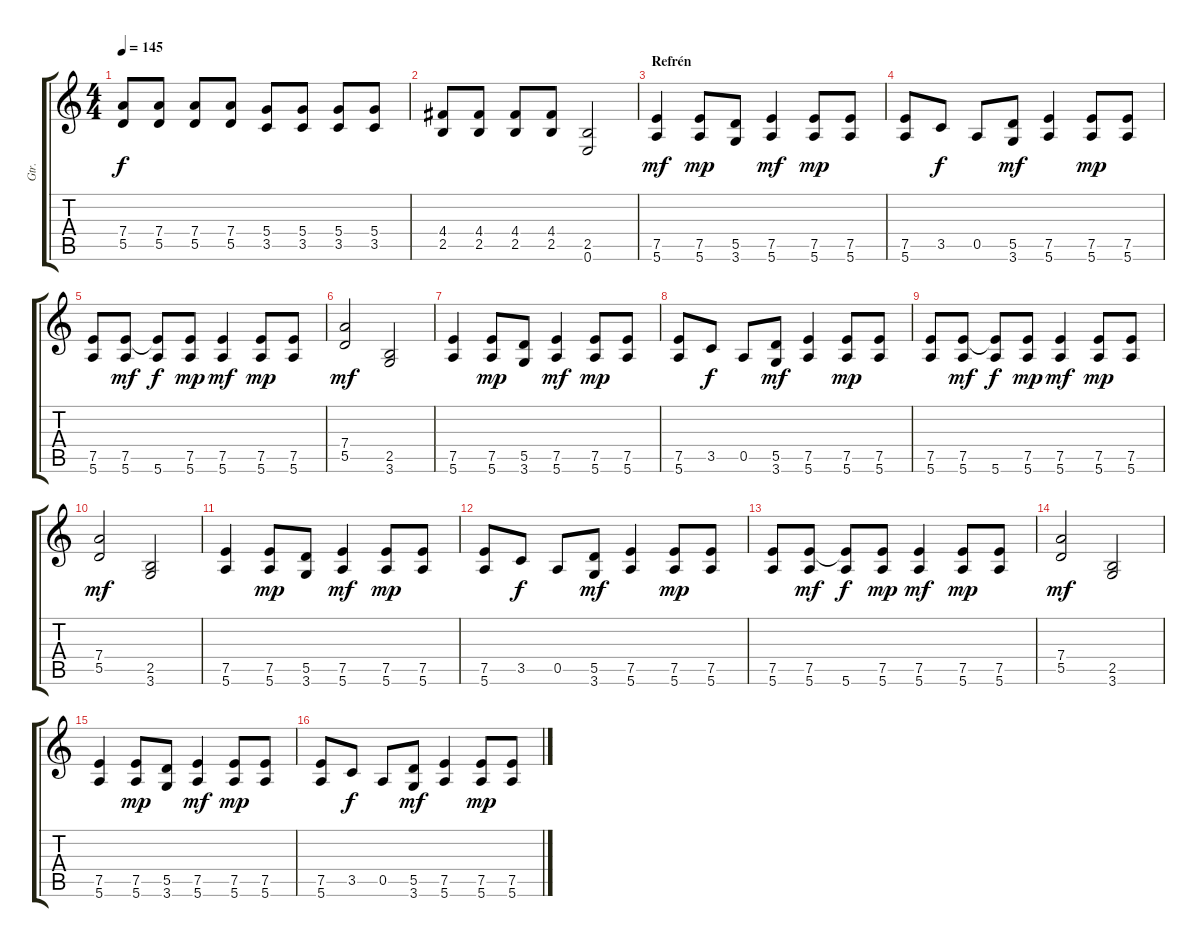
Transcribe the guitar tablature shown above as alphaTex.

\track ("Gtr." "Gtr.") {instrument overdrivenguitar}
\staff {score tabs}
\tuning (E4 B3 G3 D3 A2 E2) {hide}
\ts (4 4)
\tempo 145
\clef g2
\ks c
(7.4 5.5).8{dy f} (7.4 5.5).8 (7.4 5.5).8 (7.4 5.5).8 (5.4 3.5).8 (5.4 3.5).8 (5.4 3.5).8 (5.4 3.5).8 |
(4.4 2.5).8 (4.4 2.5).8 (4.4 2.5).8 (4.4 2.5).8 (2.5 0.6).2 |
\section ("" "Refrén")
(7.5 5.6).4{dy mf volume 13 balance 12 instrument overdrivenguitar} (7.5 5.6).8{dy mp} (5.5 3.6).8 (7.5 5.6).4{dy mf} (7.5 5.6).8{dy mp} (7.5 5.6).8 |
(7.5 5.6).8 3.5.8{dy f} 0.5.8 (5.5 3.6).8{dy mf} (7.5 5.6).4 (7.5 5.6).8{dy mp} (7.5 5.6).8 |
(7.5 5.6).8 (7.5 5.6).8{dy mf} (7.5{t} 5.6).8{dy f} (7.5 5.6).8{dy mp} (7.5 5.6).4{dy mf} (7.5 5.6).8{dy mp} (7.5 5.6).8 |
(7.4 5.5).2{dy mf} (2.5 3.6).2 |
(7.5 5.6).4 (7.5 5.6).8{dy mp} (5.5 3.6).8 (7.5 5.6).4{dy mf} (7.5 5.6).8{dy mp} (7.5 5.6).8 |
(7.5 5.6).8 3.5.8{dy f} 0.5.8 (5.5 3.6).8{dy mf} (7.5 5.6).4 (7.5 5.6).8{dy mp} (7.5 5.6).8 |
(7.5 5.6).8 (7.5 5.6).8{dy mf} (7.5{t} 5.6).8{dy f} (7.5 5.6).8{dy mp} (7.5 5.6).4{dy mf} (7.5 5.6).8{dy mp} (7.5 5.6).8 |
(7.4 5.5).2{dy mf} (2.5 3.6).2 |
(7.5 5.6).4 (7.5 5.6).8{dy mp} (5.5 3.6).8 (7.5 5.6).4{dy mf} (7.5 5.6).8{dy mp} (7.5 5.6).8 |
(7.5 5.6).8 3.5.8{dy f} 0.5.8 (5.5 3.6).8{dy mf} (7.5 5.6).4 (7.5 5.6).8{dy mp} (7.5 5.6).8 |
(7.5 5.6).8 (7.5 5.6).8{dy mf} (7.5{t} 5.6).8{dy f} (7.5 5.6).8{dy mp} (7.5 5.6).4{dy mf} (7.5 5.6).8{dy mp} (7.5 5.6).8 |
(7.4 5.5).2{dy mf} (2.5 3.6).2 |
(7.5 5.6).4 (7.5 5.6).8{dy mp} (5.5 3.6).8 (7.5 5.6).4{dy mf} (7.5 5.6).8{dy mp} (7.5 5.6).8 |
(7.5 5.6).8 3.5.8{dy f} 0.5.8 (5.5 3.6).8{dy mf} (7.5 5.6).4 (7.5 5.6).8{dy mp} (7.5 5.6).8
